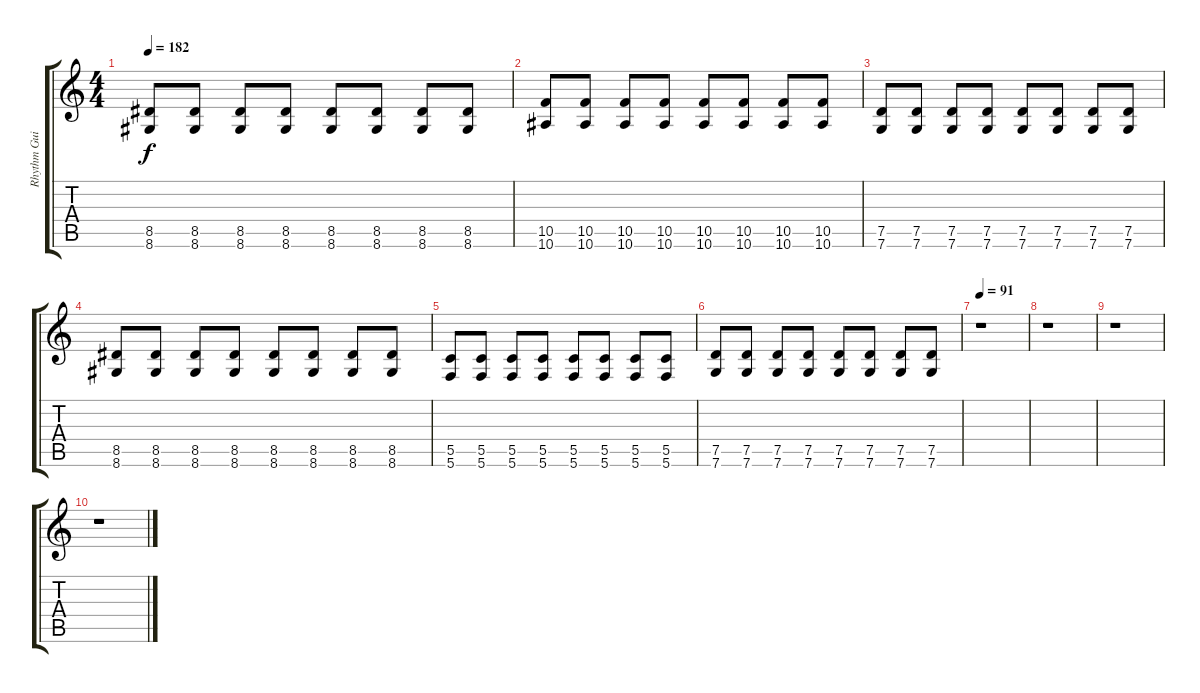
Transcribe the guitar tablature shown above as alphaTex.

\track ("Rhythm Guitar" "Rhythm Gui") {instrument distortionguitar}
\staff {score tabs}
\tuning (D4 A3 F3 C3 G2 C2) {hide}
\ts (4 4)
\tempo 182
\clef g2
\ks c
(8.5 8.6).8{dy f} (8.5 8.6).8 (8.5 8.6).8 (8.5 8.6).8 (8.5 8.6).8 (8.5 8.6).8 (8.5 8.6).8 (8.5 8.6).8 |
(10.5 10.6).8 (10.5 10.6).8 (10.5 10.6).8 (10.5 10.6).8 (10.5 10.6).8 (10.5 10.6).8 (10.5 10.6).8 (10.5 10.6).8 |
(7.5 7.6).8 (7.5 7.6).8 (7.5 7.6).8 (7.5 7.6).8 (7.5 7.6).8 (7.5 7.6).8 (7.5 7.6).8 (7.5 7.6).8 |
(8.5 8.6).8 (8.5 8.6).8 (8.5 8.6).8 (8.5 8.6).8 (8.5 8.6).8 (8.5 8.6).8 (8.5 8.6).8 (8.5 8.6).8 |
(5.5 5.6).8 (5.5 5.6).8 (5.5 5.6).8 (5.5 5.6).8 (5.5 5.6).8 (5.5 5.6).8 (5.5 5.6).8 (5.5 5.6).8 |
(7.5 7.6).8 (7.5 7.6).8 (7.5 7.6).8 (7.5 7.6).8 (7.5 7.6).8 (7.5 7.6).8 (7.5 7.6).8 (7.5 7.6).8 |
\tempo 91
r.1 |
r.1 |
r.1 |
r.1
